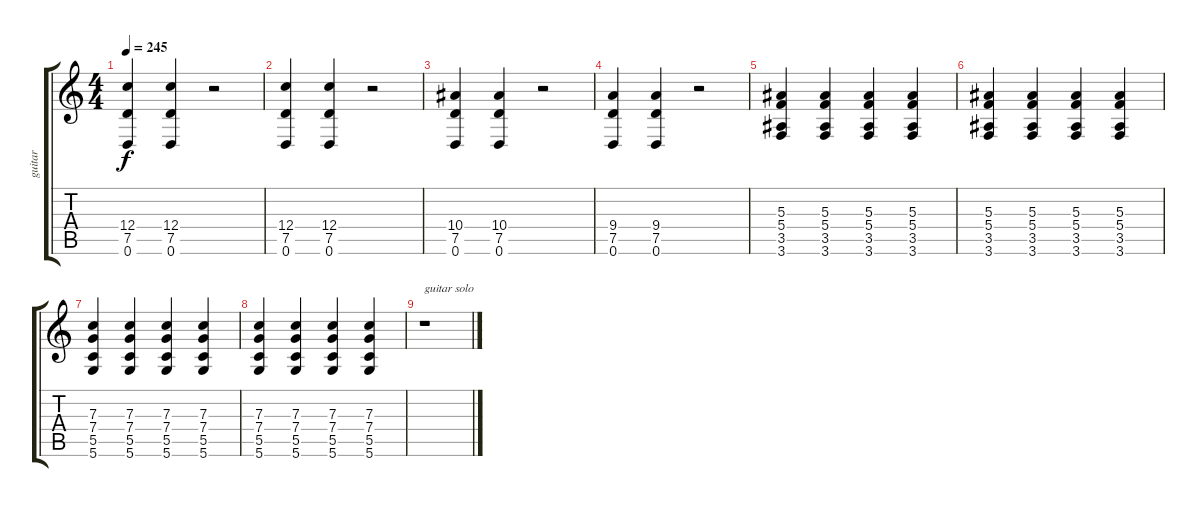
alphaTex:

\track ("guitar" "guitar") {instrument distortionguitar}
\staff {score tabs}
\tuning (D4 A3 F3 C3 G2 D2) {hide}
\ts (4 4)
\tempo 245
\clef g2
\ks c
(12.4 7.5 0.6).4{dy f} (12.4 7.5 0.6).4 r.2 |
(12.4 7.5 0.6).4 (12.4 7.5 0.6).4 r.2 |
(10.4 7.5 0.6).4 (10.4 7.5 0.6).4 r.2 |
(9.4 7.5 0.6).4 (9.4 7.5 0.6).4 r.2 |
(5.3 5.4 3.5 3.6).4 (5.3 5.4 3.5 3.6).4 (5.3 5.4 3.5 3.6).4 (5.3 5.4 3.5 3.6).4 |
(5.3 5.4 3.5 3.6).4 (5.3 5.4 3.5 3.6).4 (5.3 5.4 3.5 3.6).4 (5.3 5.4 3.5 3.6).4 |
(7.3 7.4 5.5 5.6).4 (7.3 7.4 5.5 5.6).4 (7.3 7.4 5.5 5.6).4 (7.3 7.4 5.5 5.6).4 |
(7.3 7.4 5.5 5.6).4 (7.3 7.4 5.5 5.6).4 (7.3 7.4 5.5 5.6).4 (7.3 7.4 5.5 5.6).4 |
r.1{txt "guitar solo"}
